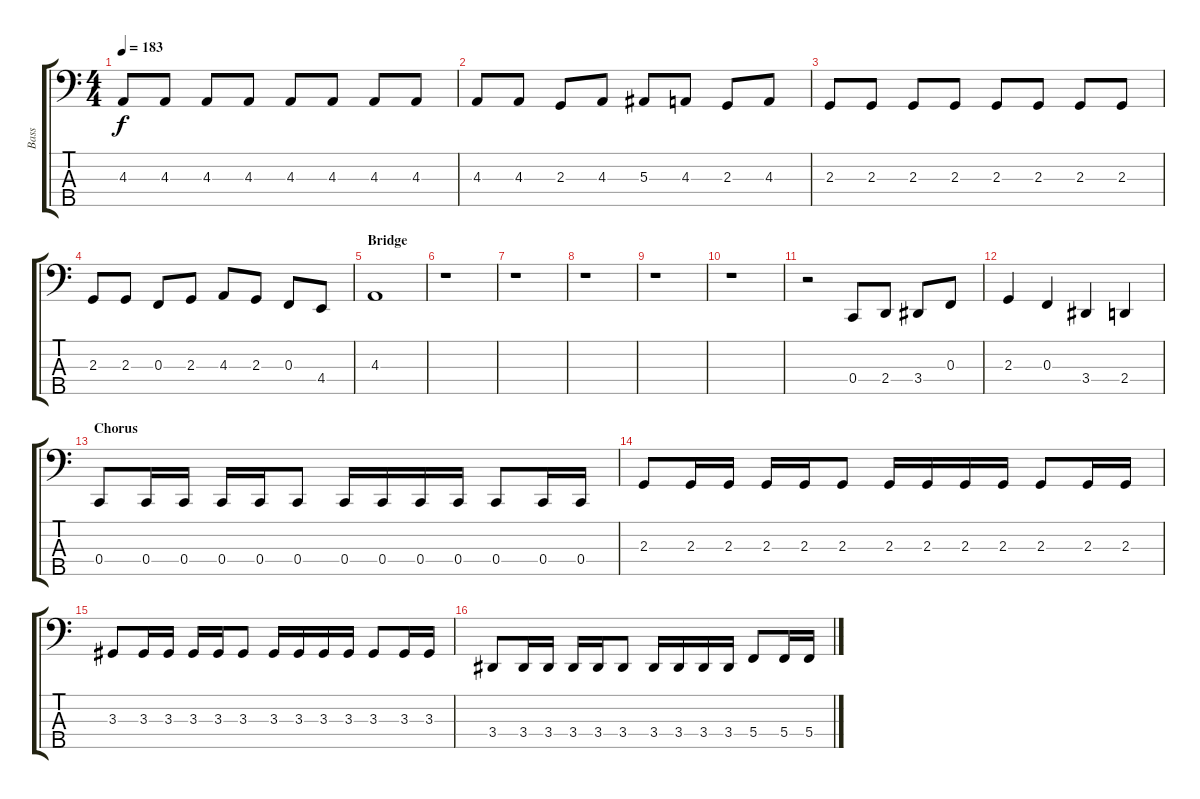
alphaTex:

\track ("Bass" "Bass") {instrument electricbassfinger}
\staff {score tabs}
\tuning (Eb2 Bb1 F1 C1 G0) {hide}
\ts (4 4)
\tempo 183
\clef f4
\ks c
4.3.8{dy f} 4.3.8 4.3.8 4.3.8 4.3.8 4.3.8 4.3.8 4.3.8 |
4.3.8 4.3.8 2.3.8 4.3.8 5.3.8 4.3.8 2.3.8 4.3.8 |
2.3.8 2.3.8 2.3.8 2.3.8 2.3.8 2.3.8 2.3.8 2.3.8 |
2.3.8 2.3.8 0.3.8 2.3.8 4.3.8 2.3.8 0.3.8 4.4.8 |
\section ("" "Bridge")
4.3.1 |
r.1 |
r.1 |
r.1 |
r.1 |
r.1 |
r.2 0.4.8 2.4.8 3.4.8 0.3.8 |
2.3.4 0.3.4 3.4.4 2.4.4 |
\section ("" "Chorus")
0.4.8 0.4.16 0.4.16 0.4.16 0.4.16 0.4.8 0.4.16 0.4.16 0.4.16 0.4.16 0.4.8 0.4.16 0.4.16 |
2.3.8 2.3.16 2.3.16 2.3.16 2.3.16 2.3.8 2.3.16 2.3.16 2.3.16 2.3.16 2.3.8 2.3.16 2.3.16 |
3.3.8 3.3.16 3.3.16 3.3.16 3.3.16 3.3.8 3.3.16 3.3.16 3.3.16 3.3.16 3.3.8 3.3.16 3.3.16 |
3.4.8 3.4.16 3.4.16 3.4.16 3.4.16 3.4.8 3.4.16 3.4.16 3.4.16 3.4.16 5.4.8 5.4.16 5.4.16
